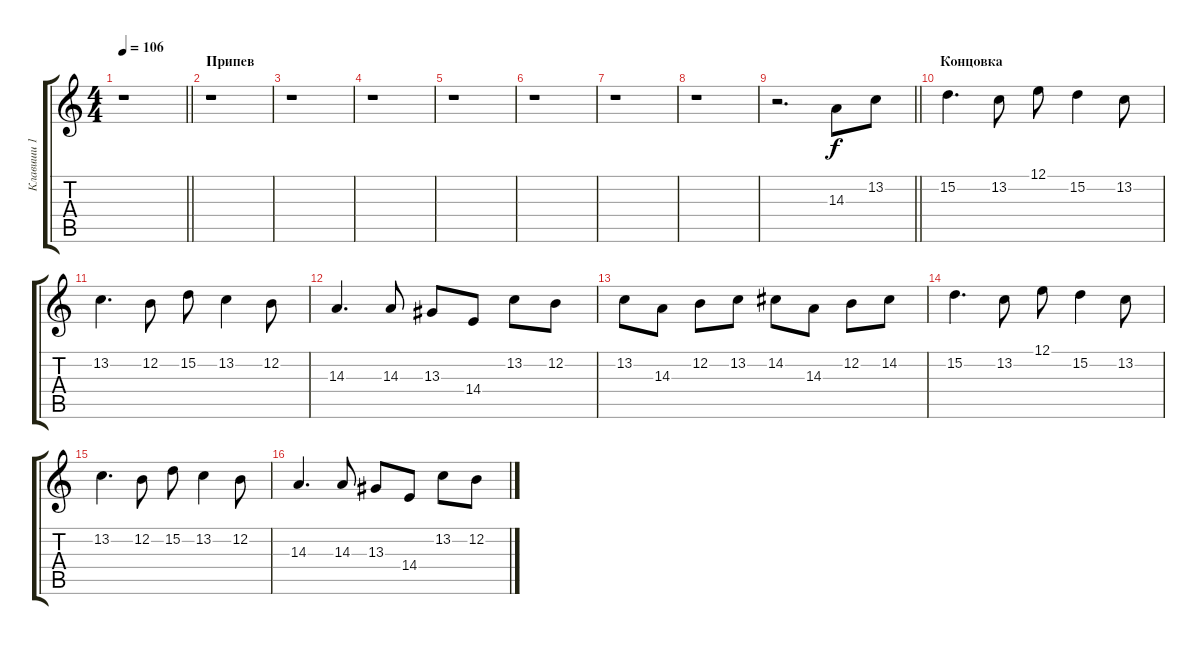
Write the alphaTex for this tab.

\track ("Клавиши 1" "Клавиши 1") {instrument orchestralharp}
\staff {score tabs}
\tuning (E4 B3 G3 D3 A2 E2) {hide}
\ts (4 4)
\tempo 106
\clef g2
\barLineRight lightlight
\ks c
r.1{dy f} |
\section ("" "Припев")
r.1 |
r.1 |
r.1 |
r.1 |
r.1 |
r.1 |
r.1 |
\barLineRight lightlight
r.2{d} 14.3.8 13.2.8 |
\section ("" "Концовка")
15.2.4{d} 13.2.8 12.1.8 15.2.4 13.2.8 |
13.2.4{d} 12.2.8 15.2.8 13.2.4 12.2.8 |
14.3.4{d} 14.3.8 13.3.8 14.4.8 13.2.8 12.2.8 |
13.2.8 14.3.8 12.2.8 13.2.8 14.2.8 14.3.8 12.2.8 14.2.8 |
15.2.4{d} 13.2.8 12.1.8 15.2.4 13.2.8 |
13.2.4{d} 12.2.8 15.2.8 13.2.4 12.2.8 |
14.3.4{d} 14.3.8 13.3.8 14.4.8 13.2.8 12.2.8
